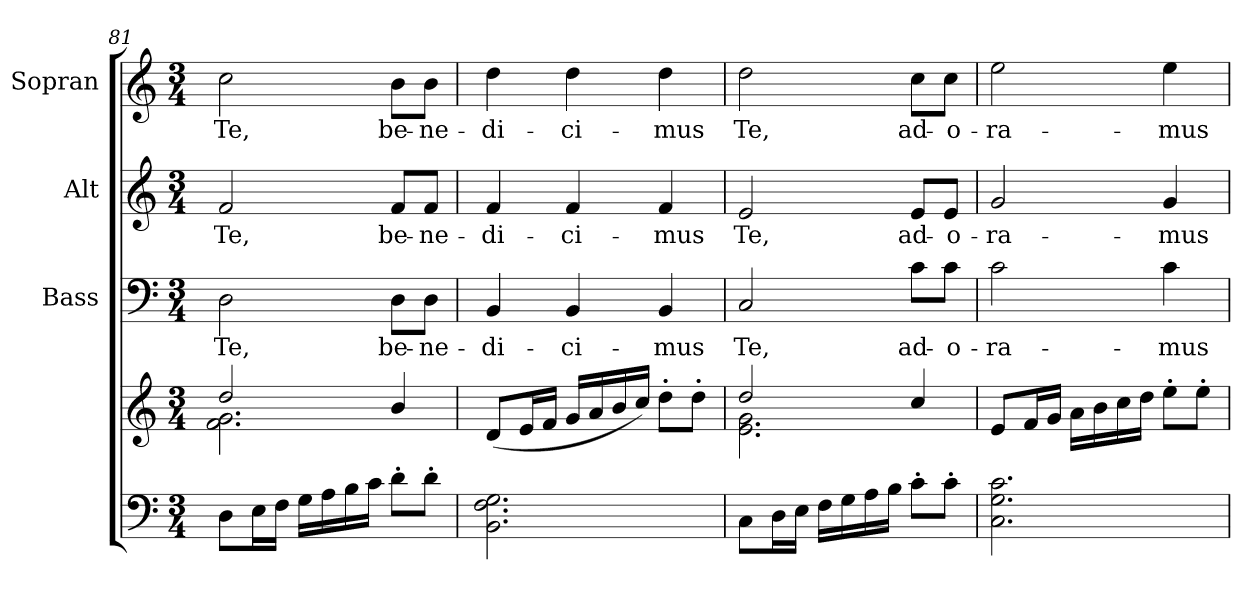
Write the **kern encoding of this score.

**kern	**kern	**kern	**text	**kern	**text	**kern	**text
*part4	*part4	*part3	*part3	*part2	*part2	*part1	*part1
*staff5	*staff4	*staff3	*staff3	*staff2	*staff2	*staff1	*staff1
*	*	*I"Bass	*	*I"Alt	*	*I"Sopran	*
*	*	*I'B.	*	*I'A.	*	*I'S.	*
*clefF4	*clefG2	*clefF4	*	*clefG2	*	*clefG2	*
*k[]	*k[]	*k[]	*	*k[]	*	*k[]	*
*C:	*C:	*C:	*	*C:	*	*C:	*
*M3/4	*M3/4	*M3/4	*	*M3/4	*	*M3/4	*
=81	=81	=81	=81	=81	=81	=81	=81
*	*^	*	*	*	*	*	*
!	!	!	!	!LO:LY:b	!	!LO:LY:b	!	!LO:LY:b
8D\L	2dd/	2.f\ 2.g\	2D\	Te,	2f/	Te,	2cc\	Te,
16E\L	.	.	.	.	.	.	.	.
16F\JJ	.	.	.	.	.	.	.	.
16G\LL	.	.	.	.	.	.	.	.
16A\	.	.	.	.	.	.	.	.
16B\	.	.	.	.	.	.	.	.
16c\JJ	.	.	.	.	.	.	.	.
!	!	!	!	!LO:LY:b	!	!LO:LY:b	!	!LO:LY:b
8d'>\L	4b/	.	8D\L	be-	8f/L	be-	8b\L	be-
!	!	!	!	!LO:LY:b	!	!LO:LY:b	!	!LO:LY:b
8d'>\J	.	.	8D\J	-ne-	8f/J	-ne-	8b\J	-ne-
*	*v	*v	*	*	*	*	*	*
!!LO:LB:g=z
=82	=82	=82	=82	=82	=82	=82	=82
!	!	!	!LO:LY:b	!	!LO:LY:b	!	!LO:LY:b
2.BB\ 2.F\ 2.G\	(<8d/L	4BB/	-di-	4f/	-di-	4dd\	-di-
.	16e/L	.	.	.	.	.	.
.	16f/JJ	.	.	.	.	.	.
!	!	!	!LO:LY:b	!	!LO:LY:b	!	!LO:LY:b
.	16g/LL	4BB/	-ci-	4f/	-ci-	4dd\	-ci-
.	16a/	.	.	.	.	.	.
.	16b/	.	.	.	.	.	.
.	16cc/JJ)	.	.	.	.	.	.
!	!	!	!LO:LY:b	!	!LO:LY:b	!	!LO:LY:b
.	8dd'>\L	4BB/	-mus	4f/	-mus	4dd\	-mus
.	8dd'>\J	.	.	.	.	.	.
=83	=83	=83	=83	=83	=83	=83	=83
*	*^	*	*	*	*	*	*
!	!	!	!	!LO:LY:b	!	!LO:LY:b	!	!LO:LY:b
8C\L	2dd/	2.e\ 2.g\	2C/	Te,	2e/	Te,	2dd\	Te,
16D\L	.	.	.	.	.	.	.	.
16E\JJ	.	.	.	.	.	.	.	.
16F\LL	.	.	.	.	.	.	.	.
16G\	.	.	.	.	.	.	.	.
16A\	.	.	.	.	.	.	.	.
16B\JJ	.	.	.	.	.	.	.	.
!	!	!	!	!LO:LY:b	!	!LO:LY:b	!	!LO:LY:b
8c'>\L	4cc/	.	8c\L	ad-	8e/L	ad-	8cc\L	ad-
!	!	!	!	!LO:LY:b	!	!LO:LY:b	!	!LO:LY:b
8c'>\J	.	.	8c\J	-o-	8e/J	-o-	8cc\J	-o-
*	*v	*v	*	*	*	*	*	*
=84	=84	=84	=84	=84	=84	=84	=84
!	!	!	!LO:LY:b	!	!LO:LY:b	!	!LO:LY:b
2.C\ 2.G\ 2.c\	8e/L	2c\	-ra-	2g/	-ra-	2ee\	-ra-
.	16f/L	.	.	.	.	.	.
.	16g/JJ	.	.	.	.	.	.
.	16a\LL	.	.	.	.	.	.
.	16b\	.	.	.	.	.	.
.	16cc\	.	.	.	.	.	.
.	16dd\JJ	.	.	.	.	.	.
!	!	!	!LO:LY:b	!	!LO:LY:b	!	!LO:LY:b
.	8ee'>\L	4c\	-mus	4g/	-mus	4ee\	-mus
.	8ee'>\J	.	.	.	.	.	.
=	=	=	=	=	=	=	=
*-	*-	*-	*-	*-	*-	*-	*-
